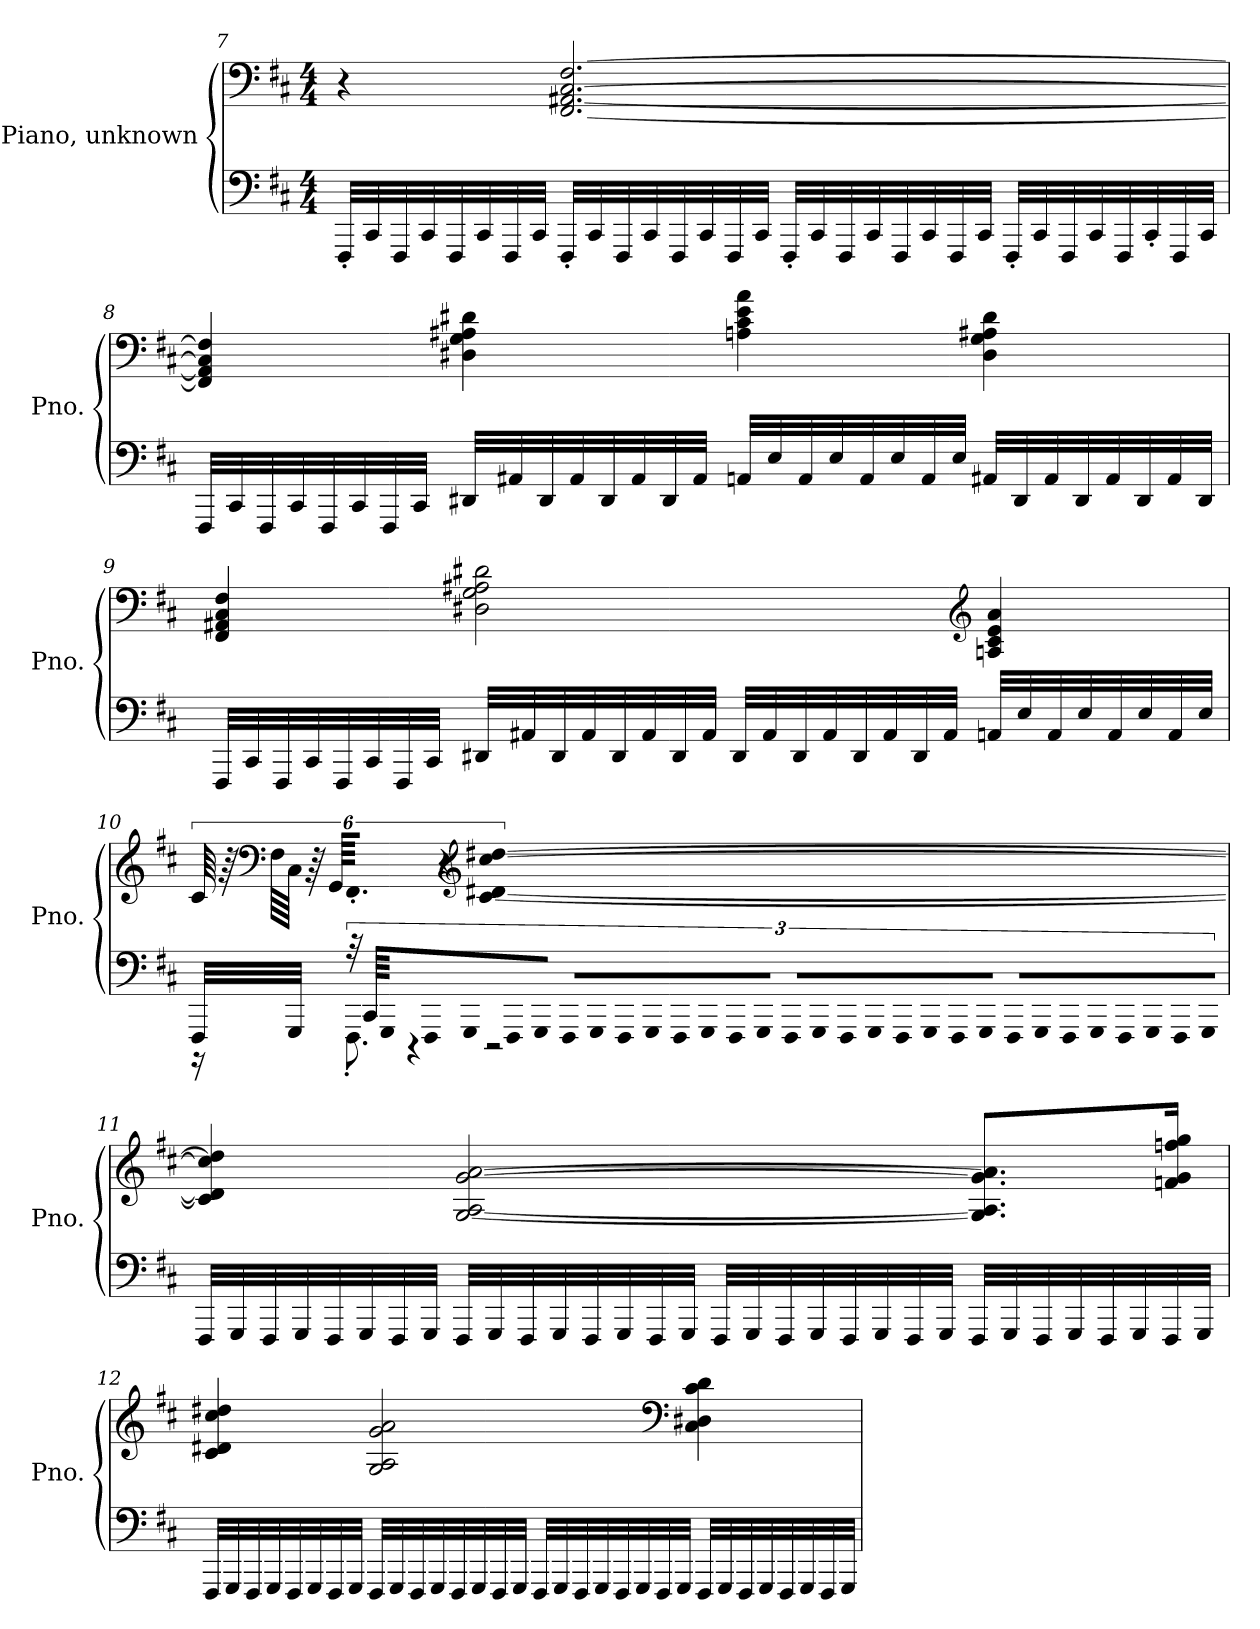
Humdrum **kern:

**kern	**kern
*part1	*part1
*staff2	*staff1
*I"Piano, unknown	*
*I'Pno.	*
!!LO:PB:g=z
*clefF4	*clefF4
*k[f#c#]	*k[f#c#]
*M4/4	*M4/4
=7	=7
32FFF#'/LLL	4r
32CC#/	.
32FFF#/	.
32CC#/	.
32FFF#/	.
32CC#/	.
32FFF#/	.
32CC#/JJJ	.
32FFF#'/LLL	[2.FF#/ [2.AA#X/ [2.C#/ [2.F#/
32CC#/	.
32FFF#/	.
32CC#/	.
32FFF#/	.
32CC#/	.
32FFF#/	.
32CC#/JJJ	.
32FFF#'/LLL	.
32CC#/	.
32FFF#/	.
32CC#/	.
32FFF#/	.
32CC#/	.
32FFF#/	.
32CC#/JJJ	.
32FFF#'/LLL	.
32CC#/	.
32FFF#/	.
32CC#/	.
32FFF#/	.
32CC#'/	.
32FFF#/	.
32CC#/JJJ	.
!!LO:LB:g=z
=8	=8
32FFF#/LLL	4FF#/] 4AA#/] 4C#/] 4F#/]
32CC#/	.
32FFF#/	.
32CC#/	.
32FFF#/	.
32CC#/	.
32FFF#/	.
32CC#/JJJ	.
32DD#X/LLL	4D#X\ 4G\ 4A#X\ 4d#X\
32AA#X/	.
32DD#/	.
32AA#/	.
32DD#/	.
32AA#/	.
32DD#/	.
32AA#/JJJ	.
32AAn/LLL	4An\ 4c#\ 4e\ 4a\
32E/	.
32AA/	.
32E/	.
32AA/	.
32E/	.
32AA/	.
32E/JJJ	.
32AA#X/LLL	4D#\ 4G\ 4A#X\ 4d#\
32DD#/	.
32AA#/	.
32DD#/	.
32AA#/	.
32DD#/	.
32AA#/	.
32DD#/JJJ	.
!!LO:LB:g=z
=9	=9
32FFF#/LLL	4FF#/ 4AA#X/ 4C#/ 4F#/
32CC#/	.
32FFF#/	.
32CC#/	.
32FFF#/	.
32CC#/	.
32FFF#/	.
32CC#/JJJ	.
32DD#X/LLL	2D#X\ 2G\ 2A#X\ 2d#X\
32AA#X/	.
32DD#/	.
32AA#/	.
32DD#/	.
32AA#/	.
32DD#/	.
32AA#/JJJ	.
32DD#/LLL	.
32AA#/	.
32DD#/	.
32AA#/	.
32DD#/	.
32AA#/	.
32DD#/	.
32AA#/JJJ	.
*	*clefG2
32AAn/LLL	4An/ 4c#/ 4e/ 4a/
32E/	.
32AA/	.
32E/	.
32AA/	.
32E/	.
32AA/	.
32E/JJJ	.
!!LO:LB:g=z
=10	=10
*^	*
32FFF#/LLL	16r	96c#/
.	.	96r
*	*	*clefF4
.	.	96F#\LLLL
32GGG/JJJ	.	96C#\JJJJ
.	.	96r
.	.	96GG/KKKL
48r	8.FFF#'\	8.FF#'/J
96CC#/KLLL	.	.
32GGG/	.	.
32FFF#/	.	.
32GGG/	.	.
32FFF#/	.	.
32GGG/JJJ	.	.
32FFF#/LLL	4r	4r
32GGG/	.	.
32FFF#/	.	.
32GGG/	.	.
32FFF#/	.	.
32GGG/	.	.
32FFF#/	.	.
32GGG/JJJ	.	.
*	*	*clefG2
32FFF#/LLL	2r	[2c#/ [2d#X/ [2cc#/ [2dd#X/
32GGG/	.	.
32FFF#/	.	.
32GGG/	.	.
32FFF#/	.	.
32GGG/	.	.
32FFF#/	.	.
32GGG/JJJ	.	.
32FFF#/LLL	.	.
32GGG/	.	.
32FFF#/	.	.
32GGG/	.	.
32FFF#/	.	.
32GGG/	.	.
32FFF#/	.	.
32GGG/JJJ	.	.
*v	*v	*
!!LO:LB:g=z
=11	=11
32FFF#/LLL	4c#/] 4d#/] 4cc#/] 4dd#/]
32GGG/	.
32FFF#/	.
32GGG/	.
32FFF#/	.
32GGG/	.
32FFF#/	.
32GGG/JJJ	.
32FFF#/LLL	[2G/ [2A/ [2g/ [2a/
32GGG/	.
32FFF#/	.
32GGG/	.
32FFF#/	.
32GGG/	.
32FFF#/	.
32GGG/JJJ	.
32FFF#/LLL	.
32GGG/	.
32FFF#/	.
32GGG/	.
32FFF#/	.
32GGG/	.
32FFF#/	.
32GGG/JJJ	.
32FFF#/LLL	8.G/] 8.A/] 8.g/] 8.a/]L
32GGG/	.
32FFF#/	.
32GGG/	.
32FFF#/	.
32GGG/	.
32FFF#/	16fn/ 16g/ 16ffn/ 16gg/Jk
32GGG/JJJ	.
!!LO:LB:g=z
=12	=12
32FFF#/LLL	4c#/ 4d#X/ 4cc#/ 4dd#X/
32GGG/	.
32FFF#/	.
32GGG/	.
32FFF#/	.
32GGG/	.
32FFF#/	.
32GGG/JJJ	.
32FFF#/LLL	2G/ 2A/ 2g/ 2a/
32GGG/	.
32FFF#/	.
32GGG/	.
32FFF#/	.
32GGG/	.
32FFF#/	.
32GGG/JJJ	.
32FFF#/LLL	.
32GGG/	.
32FFF#/	.
32GGG/	.
32FFF#/	.
32GGG/	.
32FFF#/	.
32GGG/JJJ	.
*	*clefF4
32FFF#/LLL	4C#\ 4D#X\ 4c#\ 4d#\
32GGG/	.
32FFF#/	.
32GGG/	.
32FFF#/	.
32GGG/	.
32FFF#/	.
32GGG/JJJ	.
=	=
*-	*-
